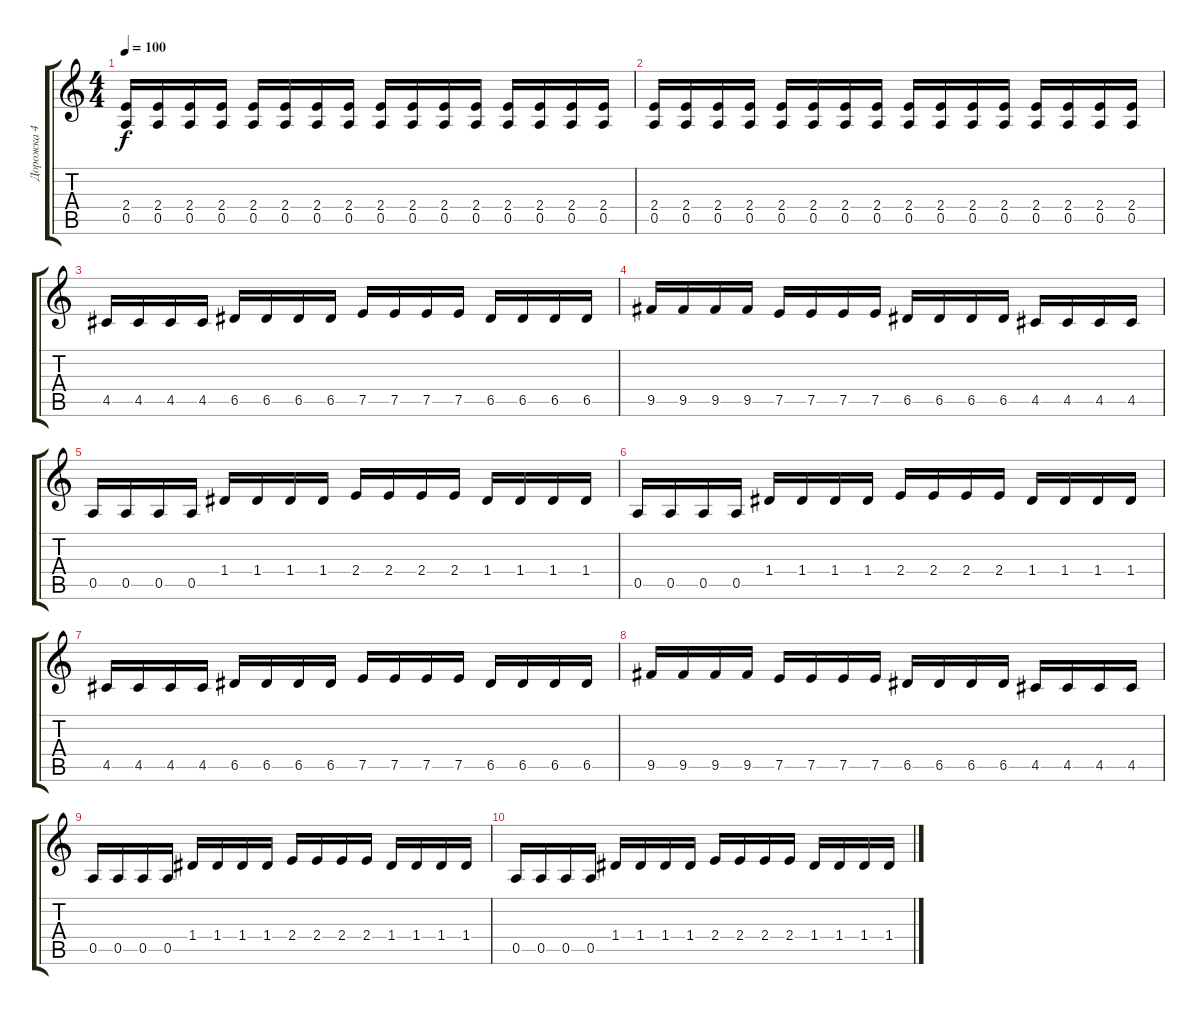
\track ("Дорожка 4" "Дорожка 4") {instrument overdrivenguitar}
\staff {score tabs}
\tuning (E4 B3 G3 D3 A2 E2) {hide}
\ts (4 4)
\tempo 100
\clef g2
\ks c
(2.4 0.5).16{dy f} (2.4 0.5).16 (2.4 0.5).16 (2.4 0.5).16 (2.4 0.5).16 (2.4 0.5).16 (2.4 0.5).16 (2.4 0.5).16 (2.4 0.5).16 (2.4 0.5).16 (2.4 0.5).16 (2.4 0.5).16 (2.4 0.5).16 (2.4 0.5).16 (2.4 0.5).16 (2.4 0.5).16 |
(2.4 0.5).16 (2.4 0.5).16 (2.4 0.5).16 (2.4 0.5).16 (2.4 0.5).16 (2.4 0.5).16 (2.4 0.5).16 (2.4 0.5).16 (2.4 0.5).16 (2.4 0.5).16 (2.4 0.5).16 (2.4 0.5).16 (2.4 0.5).16 (2.4 0.5).16 (2.4 0.5).16 (2.4 0.5).16 |
4.5.16 4.5.16 4.5.16 4.5.16 6.5.16 6.5.16 6.5.16 6.5.16 7.5.16 7.5.16 7.5.16 7.5.16 6.5.16 6.5.16 6.5.16 6.5.16 |
9.5.16 9.5.16 9.5.16 9.5.16 7.5.16 7.5.16 7.5.16 7.5.16 6.5.16 6.5.16 6.5.16 6.5.16 4.5.16 4.5.16 4.5.16 4.5.16 |
0.5.16 0.5.16 0.5.16 0.5.16 1.4.16 1.4.16 1.4.16 1.4.16 2.4.16 2.4.16 2.4.16 2.4.16 1.4.16 1.4.16 1.4.16 1.4.16 |
0.5.16 0.5.16 0.5.16 0.5.16 1.4.16 1.4.16 1.4.16 1.4.16 2.4.16 2.4.16 2.4.16 2.4.16 1.4.16 1.4.16 1.4.16 1.4.16 |
4.5.16 4.5.16 4.5.16 4.5.16 6.5.16 6.5.16 6.5.16 6.5.16 7.5.16 7.5.16 7.5.16 7.5.16 6.5.16 6.5.16 6.5.16 6.5.16 |
9.5.16 9.5.16 9.5.16 9.5.16 7.5.16 7.5.16 7.5.16 7.5.16 6.5.16 6.5.16 6.5.16 6.5.16 4.5.16 4.5.16 4.5.16 4.5.16 |
0.5.16 0.5.16 0.5.16 0.5.16 1.4.16 1.4.16 1.4.16 1.4.16 2.4.16 2.4.16 2.4.16 2.4.16 1.4.16 1.4.16 1.4.16 1.4.16 |
0.5.16 0.5.16 0.5.16 0.5.16 1.4.16 1.4.16 1.4.16 1.4.16 2.4.16 2.4.16 2.4.16 2.4.16 1.4.16 1.4.16 1.4.16 1.4.16
